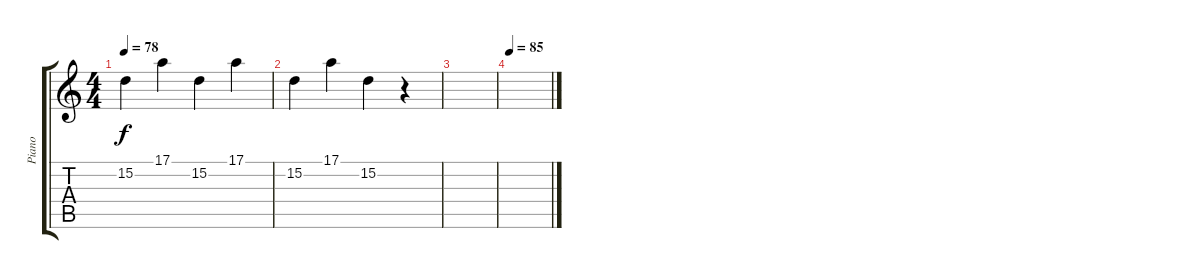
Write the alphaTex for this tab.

\track ("Piano" "Piano") {instrument brightacousticpiano}
\staff {score tabs}
\tuning (E4 B3 G3 D3 A2 E2) {hide}
\ts (4 4)
\tempo 78
\clef g2
\ks c
15.2.4{dy f} 17.1.4 15.2.4 17.1.4 |
15.2.4 17.1.4 15.2.4 r.4 |
|
\tempo 85
